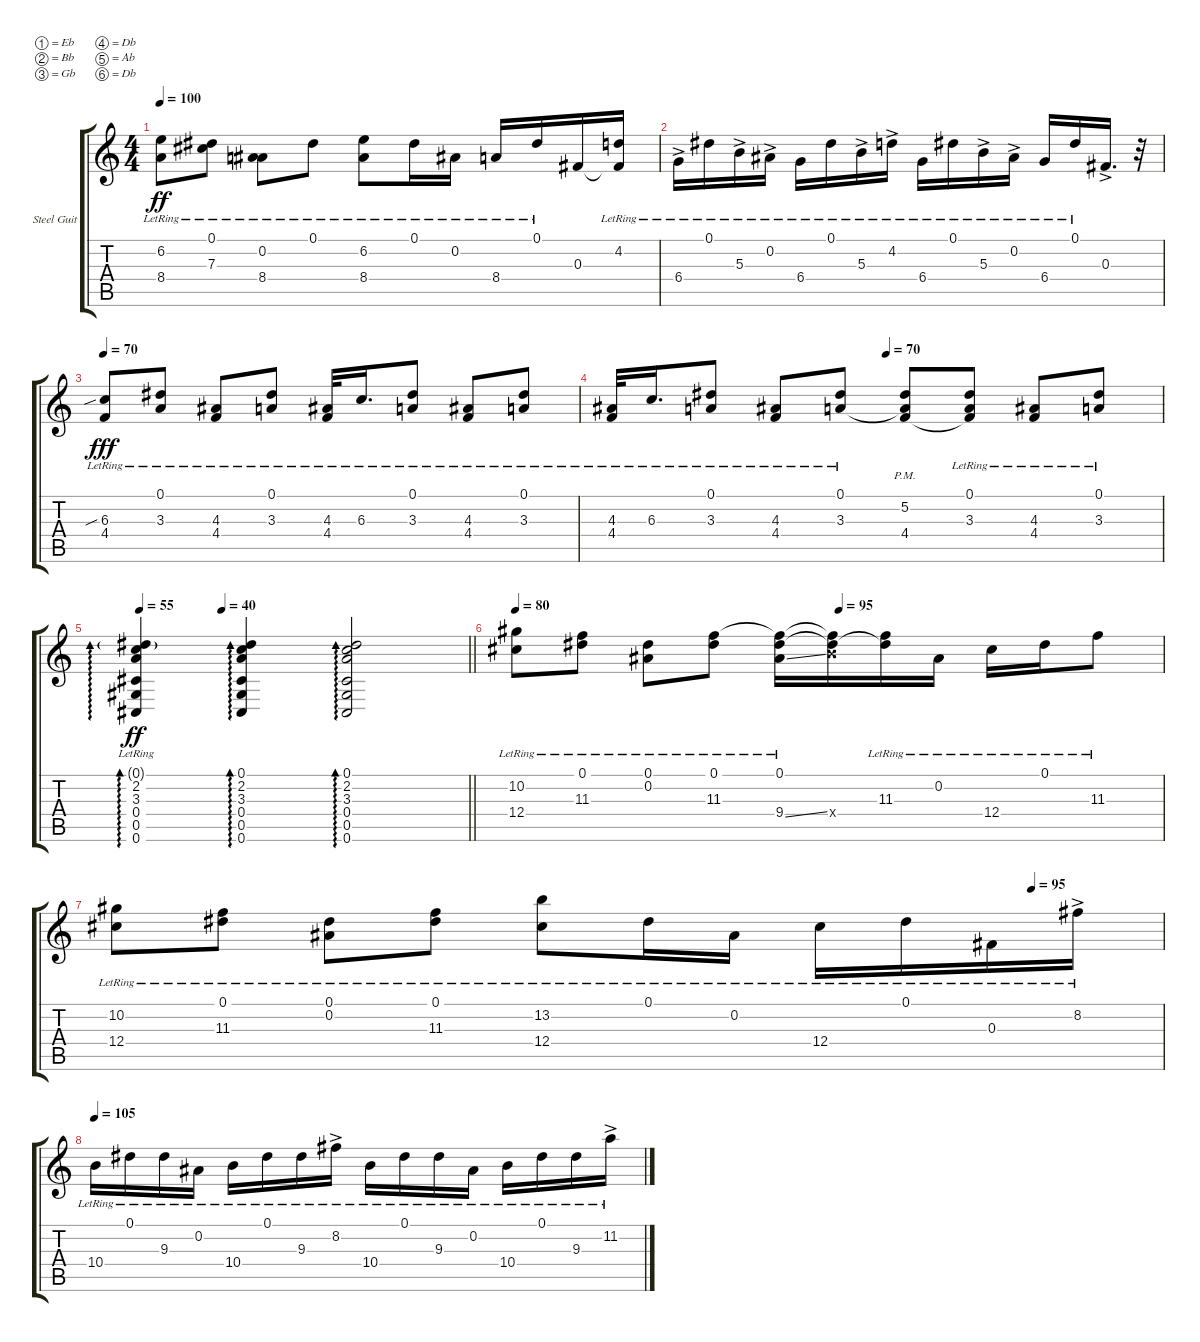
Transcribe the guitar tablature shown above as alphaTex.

\bracketExtendMode groupsimilarinstruments
\firstSystemTrackNameOrientation horizontal
\otherSystemsTrackNameOrientation horizontal
\track ("Steel Guitar" "Steel Guit") {instrument acousticguitarsteel}
\staff {score tabs}
\tuning (Eb4 Bb3 Gb3 Db3 Ab2 Db2)
\ts (4 4)
\tempo 100
\clef g2
\ks aminor
(6.2{lr} 8.4{lr}).8{dy ff} (0.1{lr} 7.3{lr}).8 (0.2{lr} 8.4{lr}).8 0.1{lr}.8 (6.2{lr} 8.4{lr}).8 0.1{lr}.16 0.2{lr}.16 8.4{lr}.16 0.1{lr}.16 0.3.16 (4.2{lr} 0.3{lr t}).16 |
6.4{ac lr}.16 0.1{lr}.16 5.3{ac lr}.16 0.2{ac lr}.16 6.4{lr}.16 0.1{lr}.16 5.3{ac lr}.16 4.2{ac lr}.16 6.4{lr}.16 0.1{lr}.16 5.3{ac lr}.16 0.2{ac lr}.16 6.4{lr}.16 0.1{lr}.16 0.3{ac}.16{d} r.32 |
\tempo 70
(6.3{sib lr} 4.4{lr}).8{dy fff} (0.1{lr} 3.3{lr}).8 (4.3{lr} 4.4{lr}).8 (0.1{lr} 3.3{lr}).8 (4.3{lr} 4.4{lr}).32 6.3{lr}.16{d} (0.1{lr} 3.3{lr}).8 (4.3{lr} 4.4{lr}).8 (0.1{lr} 3.3{lr}).8 |
\tempo (70 0.5)
(4.3{lr} 4.4{lr}).32 6.3{lr}.16{d} (0.1{lr} 3.3{lr}).8 (4.3{lr} 4.4{lr}).8 (0.1{lr} 3.3{lr}).8 (5.2{pm} 3.3{pm t} 4.4{pm}).8 (0.1{lr} 3.3{lr} 4.4{lr t}).8 (4.3{lr} 4.4{lr}).8 (0.1{lr} 3.3{lr}).8 |
\tempo 55
\tempo (40 0.25)
\barLineRight lightlight
(0.1{g} 2.2{lr} 3.3 0.4 0.5 0.6).4{ad 0 dy ff} (0.1 2.2 3.3 0.4 0.5 0.6).4{ad 0} (0.1 0.6 0.5 0.4 3.3 2.2).2{ad 0} |
\tempo 80
\tempo (95 0.5)
(10.2{lr} 12.4{lr}).8 (11.3{lr} 0.1{lr}).8 (0.1{lr} 0.2{lr}).8 (11.3{lr} 0.1{lr}).8 (11.3{lr t} 0.1{lr} 9.4{ss lr}).16 (11.3{t} 0.1{t} 10.4{x}).16 (11.3{lr} 0.1{lr t}).16 0.2{lr}.16 12.4{lr}.16 0.1{lr}.16 11.3{lr}.8 |
\tempo (95 0.875)
(10.2{lr} 12.4{lr}).8 (11.3{lr} 0.1{lr}).8 (0.1{lr} 0.2{lr}).8 (11.3{lr} 0.1{lr}).8 (13.2{lr} 12.4{lr}).8 0.1{lr}.16 0.2{lr}.16 12.4{lr}.16 0.1{lr}.16 0.3{lr}.16 8.2{ac lr}.16 |
\tempo 105
10.4{lr}.16 0.1{lr}.16 9.3{lr}.16 0.2{lr}.16 10.4{lr}.16 0.1{lr}.16 9.3{lr}.16 8.2{ac lr}.16 10.4{lr}.16 0.1{lr}.16 9.3{lr}.16 0.2{lr}.16 10.4{lr}.16 0.1{lr}.16 9.3{lr}.16 11.2{ac lr}.16
